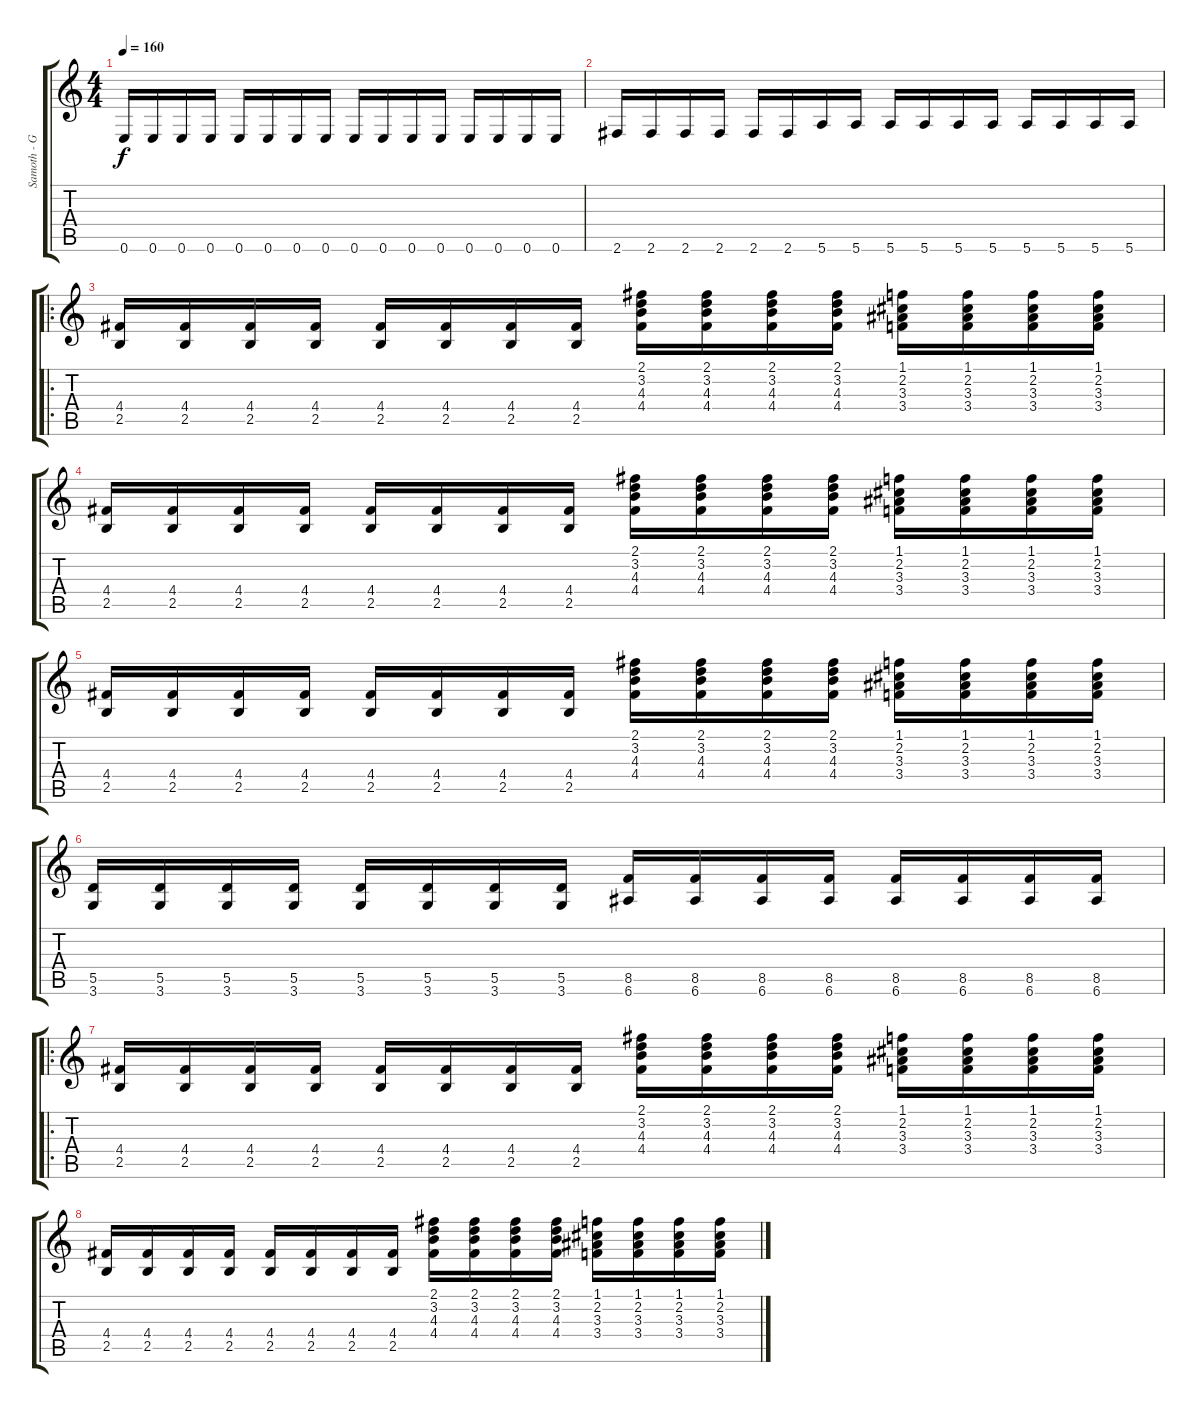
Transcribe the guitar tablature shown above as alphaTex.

\track ("Samoth - Guitar" "Samoth - G") {instrument distortionguitar}
\staff {score tabs}
\tuning (E4 B3 G3 D3 A2 E2) {hide}
\ts (4 4)
\tempo 160
\clef g2
\ks c
0.6.16{dy f} 0.6.16 0.6.16 0.6.16 0.6.16 0.6.16 0.6.16 0.6.16 0.6.16 0.6.16 0.6.16 0.6.16 0.6.16 0.6.16 0.6.16 0.6.16 |
2.6.16 2.6.16 2.6.16 2.6.16 2.6.16 2.6.16 5.6.16 5.6.16 5.6.16 5.6.16 5.6.16 5.6.16 5.6.16 5.6.16 5.6.16 5.6.16 |
\ro
(4.4 2.5).16 (4.4 2.5).16 (4.4 2.5).16 (4.4 2.5).16 (4.4 2.5).16 (4.4 2.5).16 (4.4 2.5).16 (4.4 2.5).16 (2.1 3.2 4.3 4.4).16 (2.1 3.2 4.3 4.4).16 (2.1 3.2 4.3 4.4).16 (2.1 3.2 4.3 4.4).16 (1.1 2.2 3.3 3.4).16 (1.1 2.2 3.3 3.4).16 (1.1 2.2 3.3 3.4).16 (1.1 2.2 3.3 3.4).16 |
(4.4 2.5).16 (4.4 2.5).16 (4.4 2.5).16 (4.4 2.5).16 (4.4 2.5).16 (4.4 2.5).16 (4.4 2.5).16 (4.4 2.5).16 (2.1 3.2 4.3 4.4).16 (2.1 3.2 4.3 4.4).16 (2.1 3.2 4.3 4.4).16 (2.1 3.2 4.3 4.4).16 (1.1 2.2 3.3 3.4).16 (1.1 2.2 3.3 3.4).16 (1.1 2.2 3.3 3.4).16 (1.1 2.2 3.3 3.4).16 |
(4.4 2.5).16 (4.4 2.5).16 (4.4 2.5).16 (4.4 2.5).16 (4.4 2.5).16 (4.4 2.5).16 (4.4 2.5).16 (4.4 2.5).16 (2.1 3.2 4.3 4.4).16 (2.1 3.2 4.3 4.4).16 (2.1 3.2 4.3 4.4).16 (2.1 3.2 4.3 4.4).16 (1.1 2.2 3.3 3.4).16 (1.1 2.2 3.3 3.4).16 (1.1 2.2 3.3 3.4).16 (1.1 2.2 3.3 3.4).16 |
(5.5 3.6).16 (5.5 3.6).16 (5.5 3.6).16 (5.5 3.6).16 (5.5 3.6).16 (5.5 3.6).16 (5.5 3.6).16 (5.5 3.6).16 (8.5 6.6).16 (8.5 6.6).16 (8.5 6.6).16 (8.5 6.6).16 (8.5 6.6).16 (8.5 6.6).16 (8.5 6.6).16 (8.5 6.6).16 |
\ro
(4.4 2.5).16 (4.4 2.5).16 (4.4 2.5).16 (4.4 2.5).16 (4.4 2.5).16 (4.4 2.5).16 (4.4 2.5).16 (4.4 2.5).16 (2.1 3.2 4.3 4.4).16 (2.1 3.2 4.3 4.4).16 (2.1 3.2 4.3 4.4).16 (2.1 3.2 4.3 4.4).16 (1.1 2.2 3.3 3.4).16 (1.1 2.2 3.3 3.4).16 (1.1 2.2 3.3 3.4).16 (1.1 2.2 3.3 3.4).16 |
(4.4 2.5).16 (4.4 2.5).16 (4.4 2.5).16 (4.4 2.5).16 (4.4 2.5).16 (4.4 2.5).16 (4.4 2.5).16 (4.4 2.5).16 (2.1 3.2 4.3 4.4).16 (2.1 3.2 4.3 4.4).16 (2.1 3.2 4.3 4.4).16 (2.1 3.2 4.3 4.4).16 (1.1 2.2 3.3 3.4).16 (1.1 2.2 3.3 3.4).16 (1.1 2.2 3.3 3.4).16 (1.1 2.2 3.3 3.4).16
